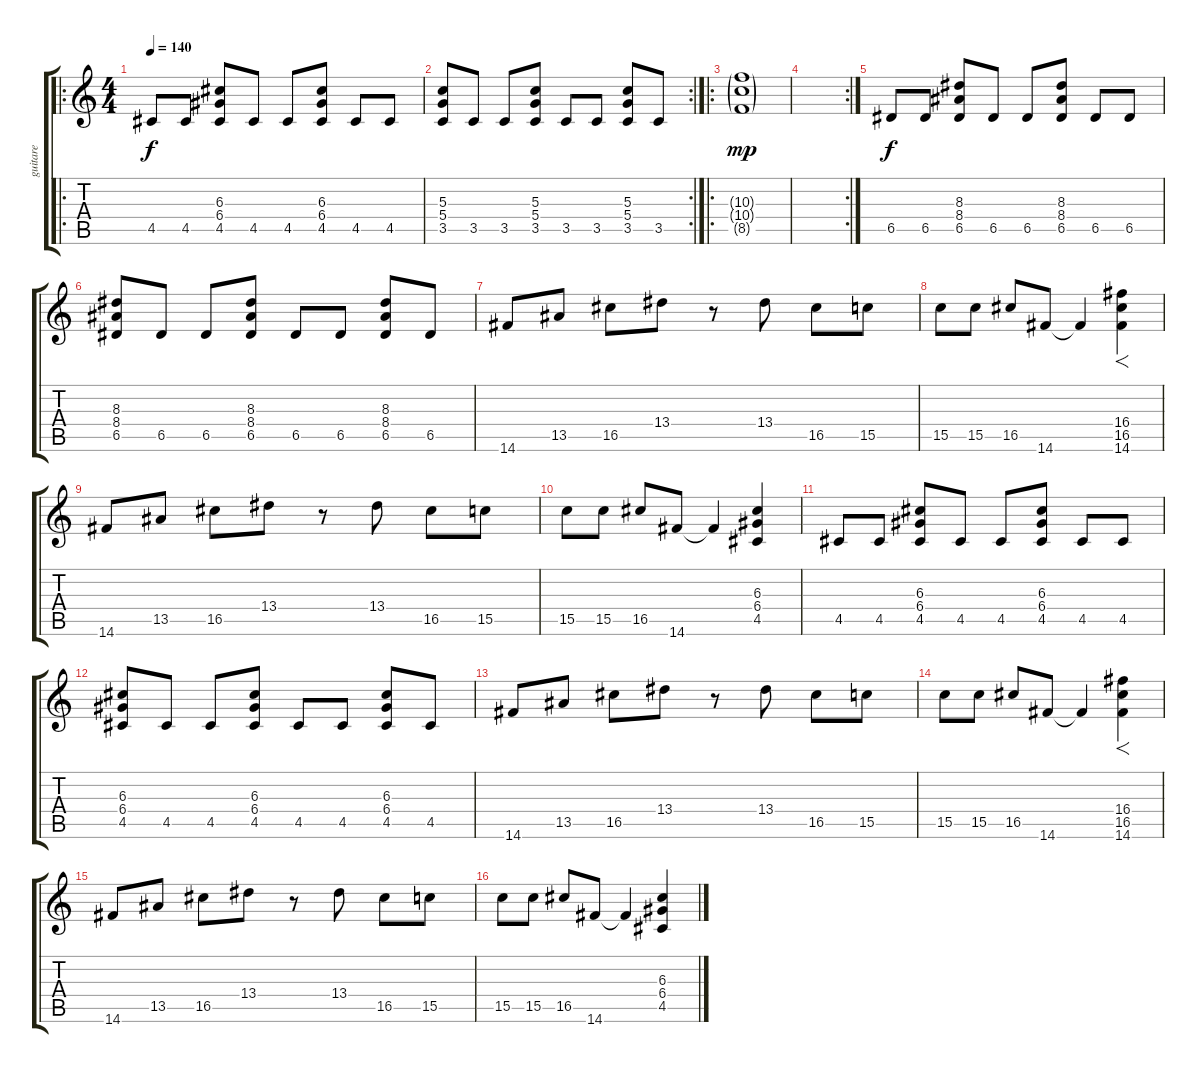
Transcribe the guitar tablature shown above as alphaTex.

\track ("guitare" "guitare") {instrument overdrivenguitar}
\staff {score tabs}
\tuning (E4 B3 G3 D3 A2 E2) {hide}
\ro
\ts (4 4)
\tempo 140
\clef g2
\ks c
4.5.8{dy f} 4.5.8 (6.3 6.4 4.5).8 4.5.8 4.5.8 (6.3 6.4 4.5).8 4.5.8 4.5.8 |
\rc 2
(5.3 5.4 3.5).8 3.5.8 3.5.8 (5.3 5.4 3.5).8 3.5.8 3.5.8 (5.3 5.4 3.5).8 3.5.8 |
\ro
(10.3{g} 10.4{g} 8.5{g}).1{dy mp} |
\rc 2
|
6.5.8{dy f} 6.5.8 (8.3 8.4 6.5).8 6.5.8 6.5.8 (8.3 8.4 6.5).8 6.5.8 6.5.8 |
(8.3 8.4 6.5).8 6.5.8 6.5.8 (8.3 8.4 6.5).8 6.5.8 6.5.8 (8.3 8.4 6.5).8 6.5.8 |
14.6.8 13.5.8 16.5.8 13.4.8 r.8 13.4.8 16.5.8 15.5.8 |
15.5.8 15.5.8 16.5.8 14.6.8 14.6{t}.4 (16.4 16.5 14.6).4{f} |
14.6.8 13.5.8 16.5.8 13.4.8 r.8 13.4.8 16.5.8 15.5.8 |
15.5.8 15.5.8 16.5.8 14.6.8 14.6{t}.4 (6.3 6.4 4.5).4 |
4.5.8 4.5.8 (6.3 6.4 4.5).8 4.5.8 4.5.8 (6.3 6.4 4.5).8 4.5.8 4.5.8 |
(6.3 6.4 4.5).8 4.5.8 4.5.8 (6.3 6.4 4.5).8 4.5.8 4.5.8 (6.3 6.4 4.5).8 4.5.8 |
14.6.8 13.5.8 16.5.8 13.4.8 r.8 13.4.8 16.5.8 15.5.8 |
15.5.8 15.5.8 16.5.8 14.6.8 14.6{t}.4 (16.4 16.5 14.6).4{f} |
14.6.8 13.5.8 16.5.8 13.4.8 r.8 13.4.8 16.5.8 15.5.8 |
15.5.8 15.5.8 16.5.8 14.6.8 14.6{t}.4 (6.3 6.4 4.5).4
